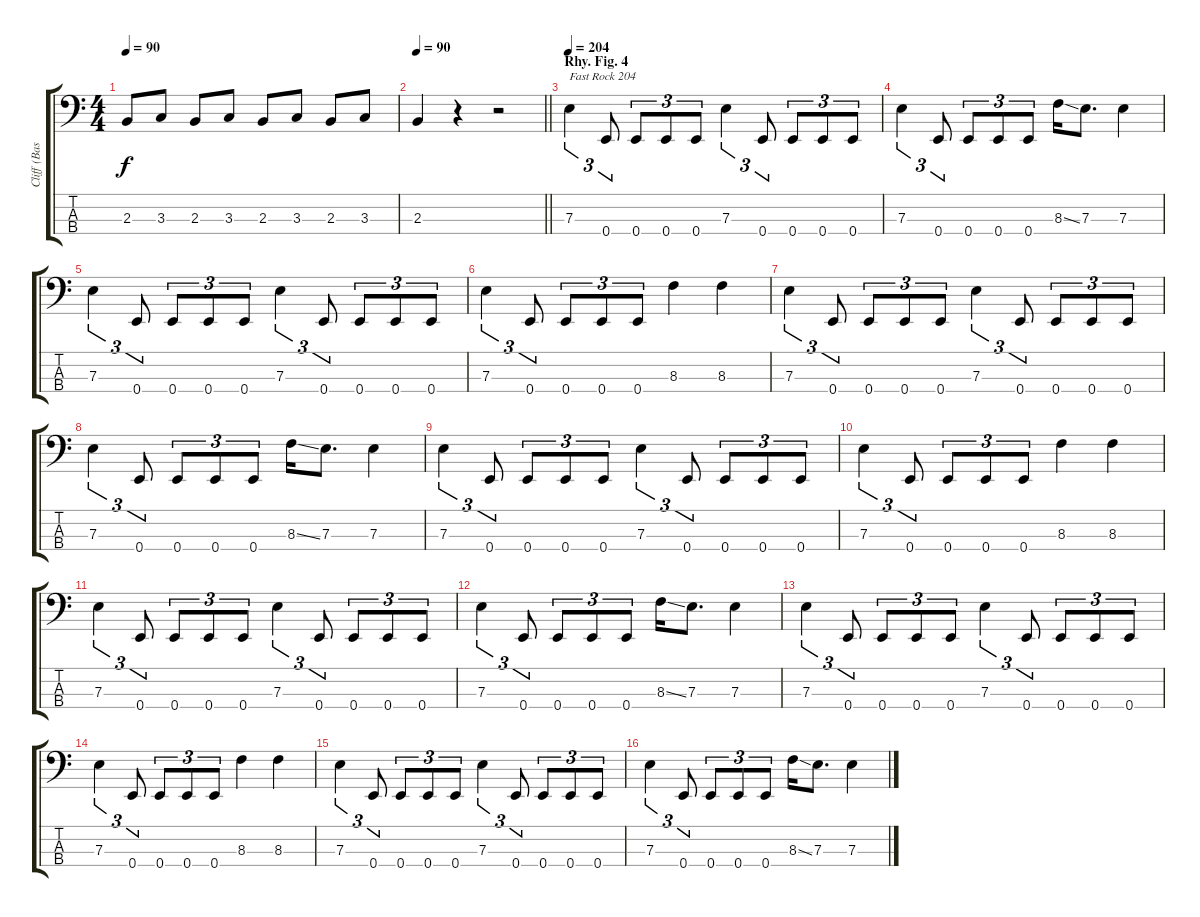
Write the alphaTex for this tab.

\track ("Cliff (Bass)" "Cliff (Bas") {instrument electricbassfinger}
\staff {score tabs}
\tuning (G2 D2 A1 E1) {hide}
\ts (4 4)
\tempo 90
\clef f4
\ks c
2.3.8{dy f} 3.3.8 2.3.8 3.3.8 2.3.8 3.3.8 2.3.8 3.3.8 |
\tempo 90
\barLineRight lightlight
2.3.4 r.4 r.2 |
\section ("" "Rhy. Fig. 4")
\tempo 204
7.3.4{tu (3 2) txt "Fast Rock 204"} 0.4.8{tu (3 2)} 0.4.8{tu (3 2)} 0.4.8{tu (3 2)} 0.4.8{tu (3 2)} 7.3.4{tu (3 2)} 0.4.8{tu (3 2)} 0.4.8{tu (3 2)} 0.4.8{tu (3 2)} 0.4.8{tu (3 2)} |
7.3.4{tu (3 2)} 0.4.8{tu (3 2)} 0.4.8{tu (3 2)} 0.4.8{tu (3 2)} 0.4.8{tu (3 2)} 8.3{ss}.16 7.3.8{d} 7.3.4 |
7.3.4{tu (3 2)} 0.4.8{tu (3 2)} 0.4.8{tu (3 2)} 0.4.8{tu (3 2)} 0.4.8{tu (3 2)} 7.3.4{tu (3 2)} 0.4.8{tu (3 2)} 0.4.8{tu (3 2)} 0.4.8{tu (3 2)} 0.4.8{tu (3 2)} |
7.3.4{tu (3 2)} 0.4.8{tu (3 2)} 0.4.8{tu (3 2)} 0.4.8{tu (3 2)} 0.4.8{tu (3 2)} 8.3.4 8.3.4 |
7.3.4{tu (3 2)} 0.4.8{tu (3 2)} 0.4.8{tu (3 2)} 0.4.8{tu (3 2)} 0.4.8{tu (3 2)} 7.3.4{tu (3 2)} 0.4.8{tu (3 2)} 0.4.8{tu (3 2)} 0.4.8{tu (3 2)} 0.4.8{tu (3 2)} |
7.3.4{tu (3 2)} 0.4.8{tu (3 2)} 0.4.8{tu (3 2)} 0.4.8{tu (3 2)} 0.4.8{tu (3 2)} 8.3{ss}.16 7.3.8{d} 7.3.4 |
7.3.4{tu (3 2)} 0.4.8{tu (3 2)} 0.4.8{tu (3 2)} 0.4.8{tu (3 2)} 0.4.8{tu (3 2)} 7.3.4{tu (3 2)} 0.4.8{tu (3 2)} 0.4.8{tu (3 2)} 0.4.8{tu (3 2)} 0.4.8{tu (3 2)} |
7.3.4{tu (3 2)} 0.4.8{tu (3 2)} 0.4.8{tu (3 2)} 0.4.8{tu (3 2)} 0.4.8{tu (3 2)} 8.3.4 8.3.4 |
7.3.4{tu (3 2)} 0.4.8{tu (3 2)} 0.4.8{tu (3 2)} 0.4.8{tu (3 2)} 0.4.8{tu (3 2)} 7.3.4{tu (3 2)} 0.4.8{tu (3 2)} 0.4.8{tu (3 2)} 0.4.8{tu (3 2)} 0.4.8{tu (3 2)} |
7.3.4{tu (3 2)} 0.4.8{tu (3 2)} 0.4.8{tu (3 2)} 0.4.8{tu (3 2)} 0.4.8{tu (3 2)} 8.3{ss}.16 7.3.8{d} 7.3.4 |
7.3.4{tu (3 2)} 0.4.8{tu (3 2)} 0.4.8{tu (3 2)} 0.4.8{tu (3 2)} 0.4.8{tu (3 2)} 7.3.4{tu (3 2)} 0.4.8{tu (3 2)} 0.4.8{tu (3 2)} 0.4.8{tu (3 2)} 0.4.8{tu (3 2)} |
7.3.4{tu (3 2)} 0.4.8{tu (3 2)} 0.4.8{tu (3 2)} 0.4.8{tu (3 2)} 0.4.8{tu (3 2)} 8.3.4 8.3.4 |
7.3.4{tu (3 2)} 0.4.8{tu (3 2)} 0.4.8{tu (3 2)} 0.4.8{tu (3 2)} 0.4.8{tu (3 2)} 7.3.4{tu (3 2)} 0.4.8{tu (3 2)} 0.4.8{tu (3 2)} 0.4.8{tu (3 2)} 0.4.8{tu (3 2)} |
7.3.4{tu (3 2)} 0.4.8{tu (3 2)} 0.4.8{tu (3 2)} 0.4.8{tu (3 2)} 0.4.8{tu (3 2)} 8.3{ss}.16 7.3.8{d} 7.3.4
